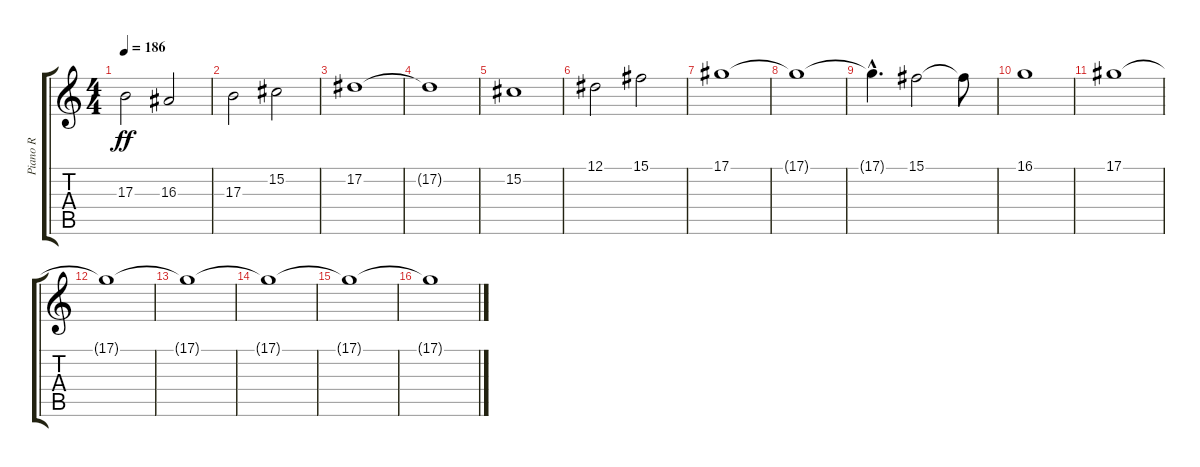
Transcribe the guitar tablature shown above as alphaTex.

\track ("Piano R" "Piano R") {instrument brightacousticpiano}
\staff {score tabs}
\tuning (Eb4 Bb3 Gb3 Db3 Ab2 Eb2) {hide}
\ts (4 4)
\tempo 186
\clef g2
\ks c
17.3.2{dy ff} 16.3.2 |
17.3.2 15.2.2 |
17.2.1 |
17.2{t}.1 |
15.2.1 |
12.1.2 15.1.2 |
17.1.1 |
17.1{t}.1 |
17.1{hac t}.4{d} 15.1.2 15.1{t}.8 |
16.1.1 |
17.1.1 |
17.1{t}.1 |
17.1{t}.1 |
17.1{t}.1 |
17.1{t}.1 |
17.1{t}.1
